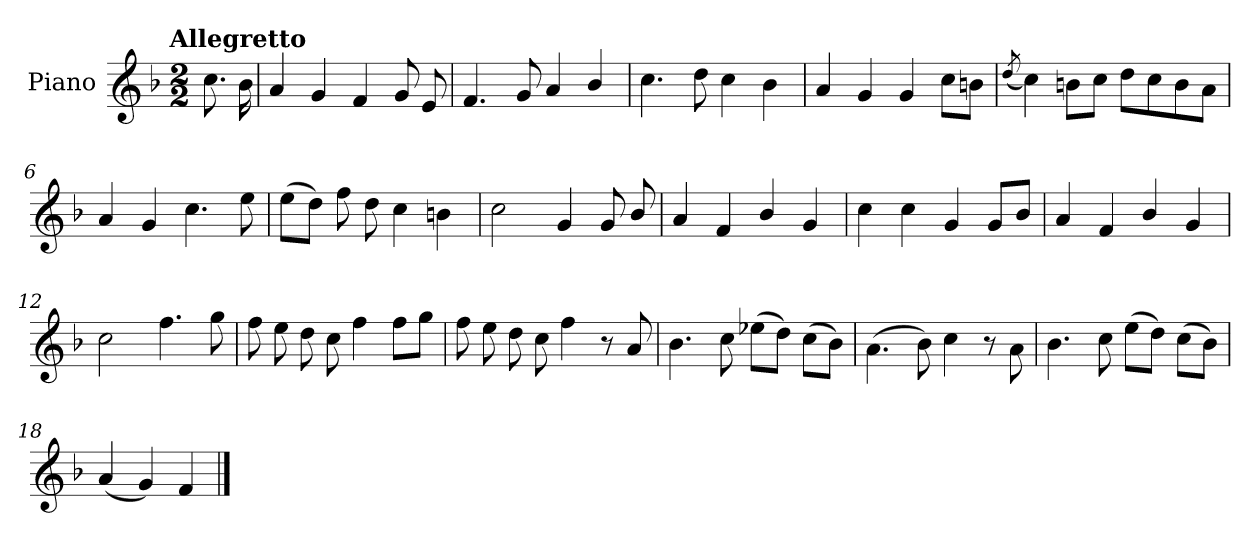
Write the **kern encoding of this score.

**kern
*part1
*staff1
*I"Piano
*I'Pno.
*clefG2
*k[b-]
!!LO:TX:omd:t=Allegretto
*M2/2
*MM116
=
8.cc\
16b-\
=1
4a/
4g/
4f/
8g/
8e/
=2
4.f/
8g/
4a/
4b-/
=3
4.cc\
8dd\
4cc\
4b-\
=4
4a/
4g/
4g/
8cc\L
8bn\J
!!LO:LB:g=z
=5
(<8qdd/
4cc\)
8bn\L
8cc\J
8dd\L
8cc\
8b\
8a\J
=6
4a/
4g/
4.cc\
8ee\
=7
(>8ee\L
8dd\J)
8ff\
8dd\
4cc\
4bn\
=8
2cc\
4g/
8g/
8b-/
=9
4a/
4f/
4b-/
4g/
!!LO:LB:g=z
=10
4cc\
4cc\
4g/
8g/L
8b-/J
=11
4a/
4f/
4b-/
4g/
=12
2cc\
4.ff\
8gg\
=13
8ff\
8ee\
8dd\
8cc\
4ff\
8ff\L
8gg\J
=14
8ff\
8ee\
8dd\
8cc\
4ff\
8r
8a/
!!LO:LB:g=z
=15
4.b-\
8cc\
(>8ee-X\L
8dd\J)
(>8cc\L
8b-\J)
=16
(>4.a\
8b-\)
4cc\
8r
8a\
=17
4.b-\
8cc\
(>8ee\L
8dd\J)
(>8cc\L
8b-\J)
=18
(<4a/
4g/)
4f/
==
*-
